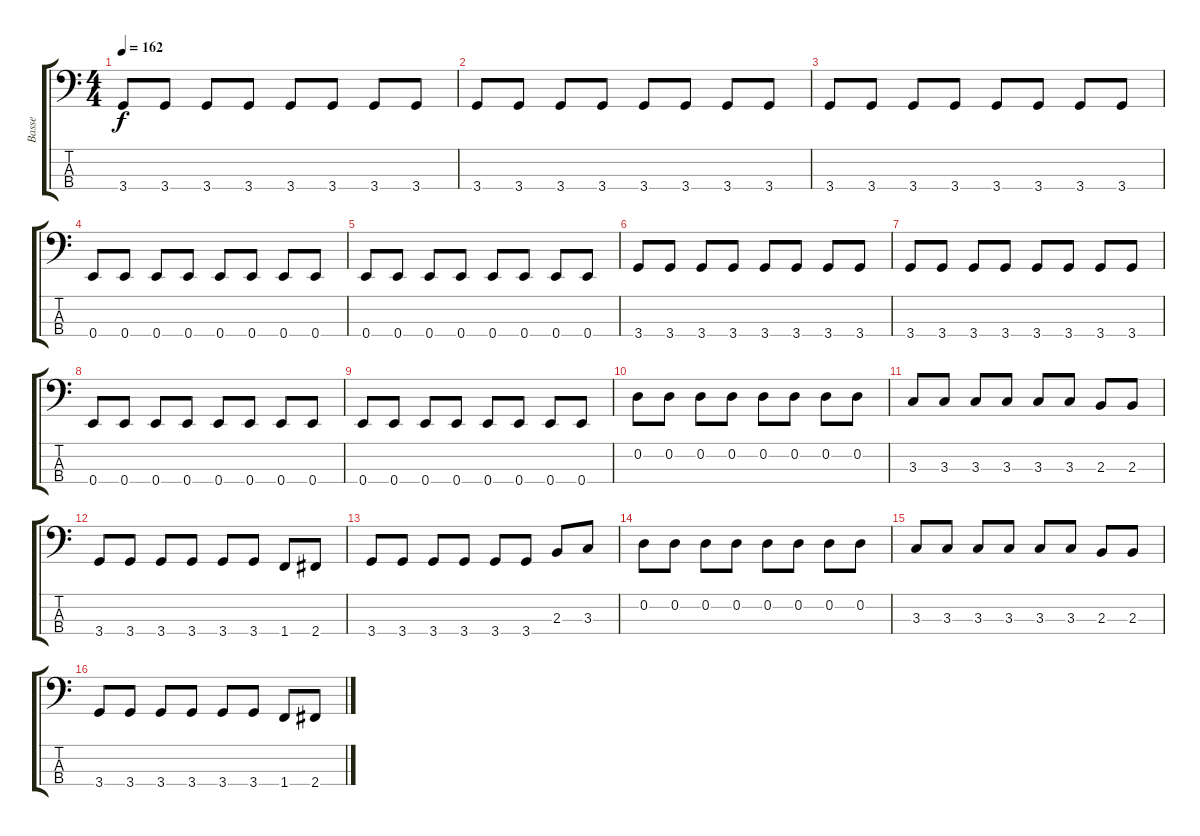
\track ("Basse" "Basse") {instrument acousticguitarnylon}
\staff {score tabs}
\tuning (G2 D2 A1 E1) {hide}
\ts (4 4)
\tempo 162
\clef f4
\ks c
3.4.8{dy f} 3.4.8 3.4.8 3.4.8 3.4.8 3.4.8 3.4.8 3.4.8 |
3.4.8 3.4.8 3.4.8 3.4.8 3.4.8 3.4.8 3.4.8 3.4.8 |
3.4.8 3.4.8 3.4.8 3.4.8 3.4.8 3.4.8 3.4.8 3.4.8 |
0.4.8 0.4.8 0.4.8 0.4.8 0.4.8 0.4.8 0.4.8 0.4.8 |
0.4.8 0.4.8 0.4.8 0.4.8 0.4.8 0.4.8 0.4.8 0.4.8 |
3.4.8 3.4.8 3.4.8 3.4.8 3.4.8 3.4.8 3.4.8 3.4.8 |
3.4.8 3.4.8 3.4.8 3.4.8 3.4.8 3.4.8 3.4.8 3.4.8 |
0.4.8 0.4.8 0.4.8 0.4.8 0.4.8 0.4.8 0.4.8 0.4.8 |
0.4.8 0.4.8 0.4.8 0.4.8 0.4.8 0.4.8 0.4.8 0.4.8 |
0.2.8 0.2.8 0.2.8 0.2.8 0.2.8 0.2.8 0.2.8 0.2.8 |
3.3.8 3.3.8 3.3.8 3.3.8 3.3.8 3.3.8 2.3.8 2.3.8 |
3.4.8 3.4.8 3.4.8 3.4.8 3.4.8 3.4.8 1.4.8 2.4.8 |
3.4.8 3.4.8 3.4.8 3.4.8 3.4.8 3.4.8 2.3.8 3.3.8 |
0.2.8 0.2.8 0.2.8 0.2.8 0.2.8 0.2.8 0.2.8 0.2.8 |
3.3.8 3.3.8 3.3.8 3.3.8 3.3.8 3.3.8 2.3.8 2.3.8 |
3.4.8 3.4.8 3.4.8 3.4.8 3.4.8 3.4.8 1.4.8 2.4.8
